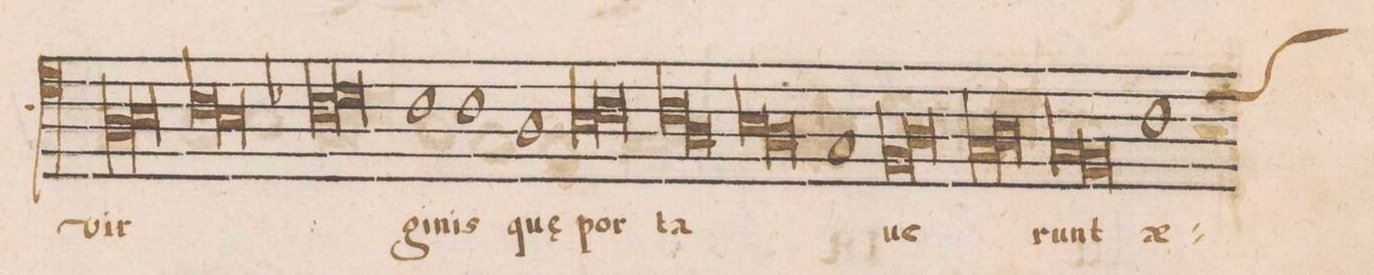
**kern	**text
*I"TENOR	*
*clefC5	*
*k[]	*
*met(C|)	*
*M2/1	*
*lig	*
1F	vir-
=11-	=11-
1G	.
*Xlig	*
*lig	*
1A	.
=12-	=12-
1G	.
*Xlig	*
*lig	*
1A	.
=13-	=13-
1B-X	.
*Xlig	*
1A	-gi-
=14-	=14-
1A	-nis
1F	qu(ae)
=15-	=15-
*lig	*
1G	por-
1A	.
*Xlig	*
=16-	=16-
*lig	*
1A	-ta-
1F	.
*Xlig	*
=17-	=17-
*lig	*
1G	.
1F	.
*Xlig	*
=18-	=18-
1E	.
*lig	*
1D	-ue-
=19-	=19-
1F	.
*Xlig	*
*lig	*
1E	.
=20-	=20-
1F	.
*Xlig	*
*lig	*
1E	-runt
=21-	=21-
1D	.
*Xlig	*
*custos:c	*
1A	ae-
=22-	=22-
*-	*-
